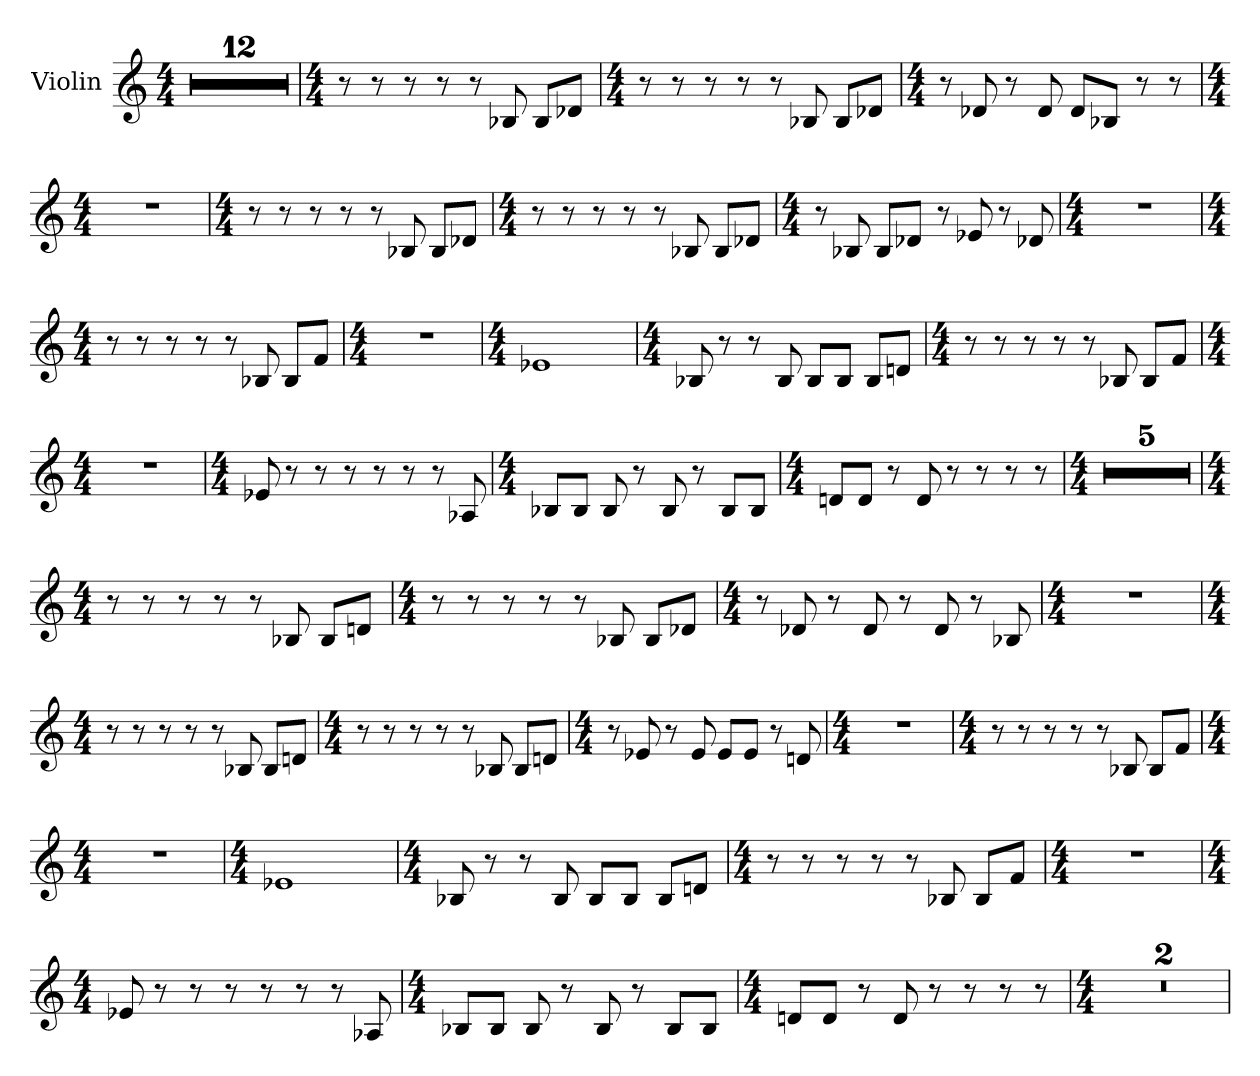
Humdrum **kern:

**kern
*part1
*staff1
*I"Violin
*I'Vln
*M4/4
=
1r
=
*M4/4
1r
=
*M4/4
1r
=
*M4/4
1r
=
*M4/4
1r
=
*M4/4
1r
=
*M4/4
1r
=
*M4/4
1r
=
*M4/4
1r
=
*M4/4
1r
=
*M4/4
1r
=
*M4/4
1r
=
*M4/4
8r
8r
8r
8r
8r
8B-X
8B-L
8d-XJ
=
*M4/4
8r
8r
8r
8r
8r
8B-X
8B-L
8d-XJ
=
*M4/4
8r
8d-X
8r
8d-
8d-L
8B-XJ
8r
8r
=
*M4/4
1r
=
*M4/4
8r
8r
8r
8r
8r
8B-X
8B-L
8d-XJ
=
*M4/4
8r
8r
8r
8r
8r
8B-X
8B-L
8d-XJ
=
*M4/4
8r
8B-X
8B-L
8d-XJ
8r
8e-X
8r
8d-X
=
*M4/4
1r
=
*M4/4
8r
8r
8r
8r
8r
8B-X
8B-L
8fJ
=
*M4/4
1r
=
*M4/4
1e-X
=
*M4/4
8B-X
8r
8r
8B-
8B-L
8B-J
8B-L
8dnJ
=
*M4/4
8r
8r
8r
8r
8r
8B-X
8B-L
8fJ
=
*M4/4
1r
=
*M4/4
8e-X
8r
8r
8r
8r
8r
8r
8A-X
=
*M4/4
8B-XL
8B-J
8B-
8r
8B-
8r
8B-L
8B-J
=
*M4/4
8dnL
8dJ
8r
8d
8r
8r
8r
8r
=
*M4/4
1r
=
*M4/4
1r
=
*M4/4
1r
=
*M4/4
1r
=
*M4/4
1r
=
*M4/4
8r
8r
8r
8r
8r
8B-X
8B-L
8dnJ
=
*M4/4
8r
8r
8r
8r
8r
8B-X
8B-L
8d-XJ
=
*M4/4
8r
8d-X
8r
8d-
8r
8d-
8r
8B-X
=
*M4/4
1r
=
*M4/4
8r
8r
8r
8r
8r
8B-X
8B-L
8dnJ
=
*M4/4
8r
8r
8r
8r
8r
8B-X
8B-L
8dnJ
=
*M4/4
8r
8e-X
8r
8e-
8e-L
8e-J
8r
8dn
=
*M4/4
1r
=
*M4/4
8r
8r
8r
8r
8r
8B-X
8B-L
8fJ
=
*M4/4
1r
=
*M4/4
1e-X
=
*M4/4
8B-X
8r
8r
8B-
8B-L
8B-J
8B-L
8dnJ
=
*M4/4
8r
8r
8r
8r
8r
8B-X
8B-L
8fJ
=
*M4/4
1r
=
*M4/4
8e-X
8r
8r
8r
8r
8r
8r
8A-X
=
*M4/4
8B-XL
8B-J
8B-
8r
8B-
8r
8B-L
8B-J
=
*M4/4
8dnL
8dJ
8r
8d
8r
8r
8r
8r
=
*M4/4
1r
=
*M4/4
1r
=
*-
